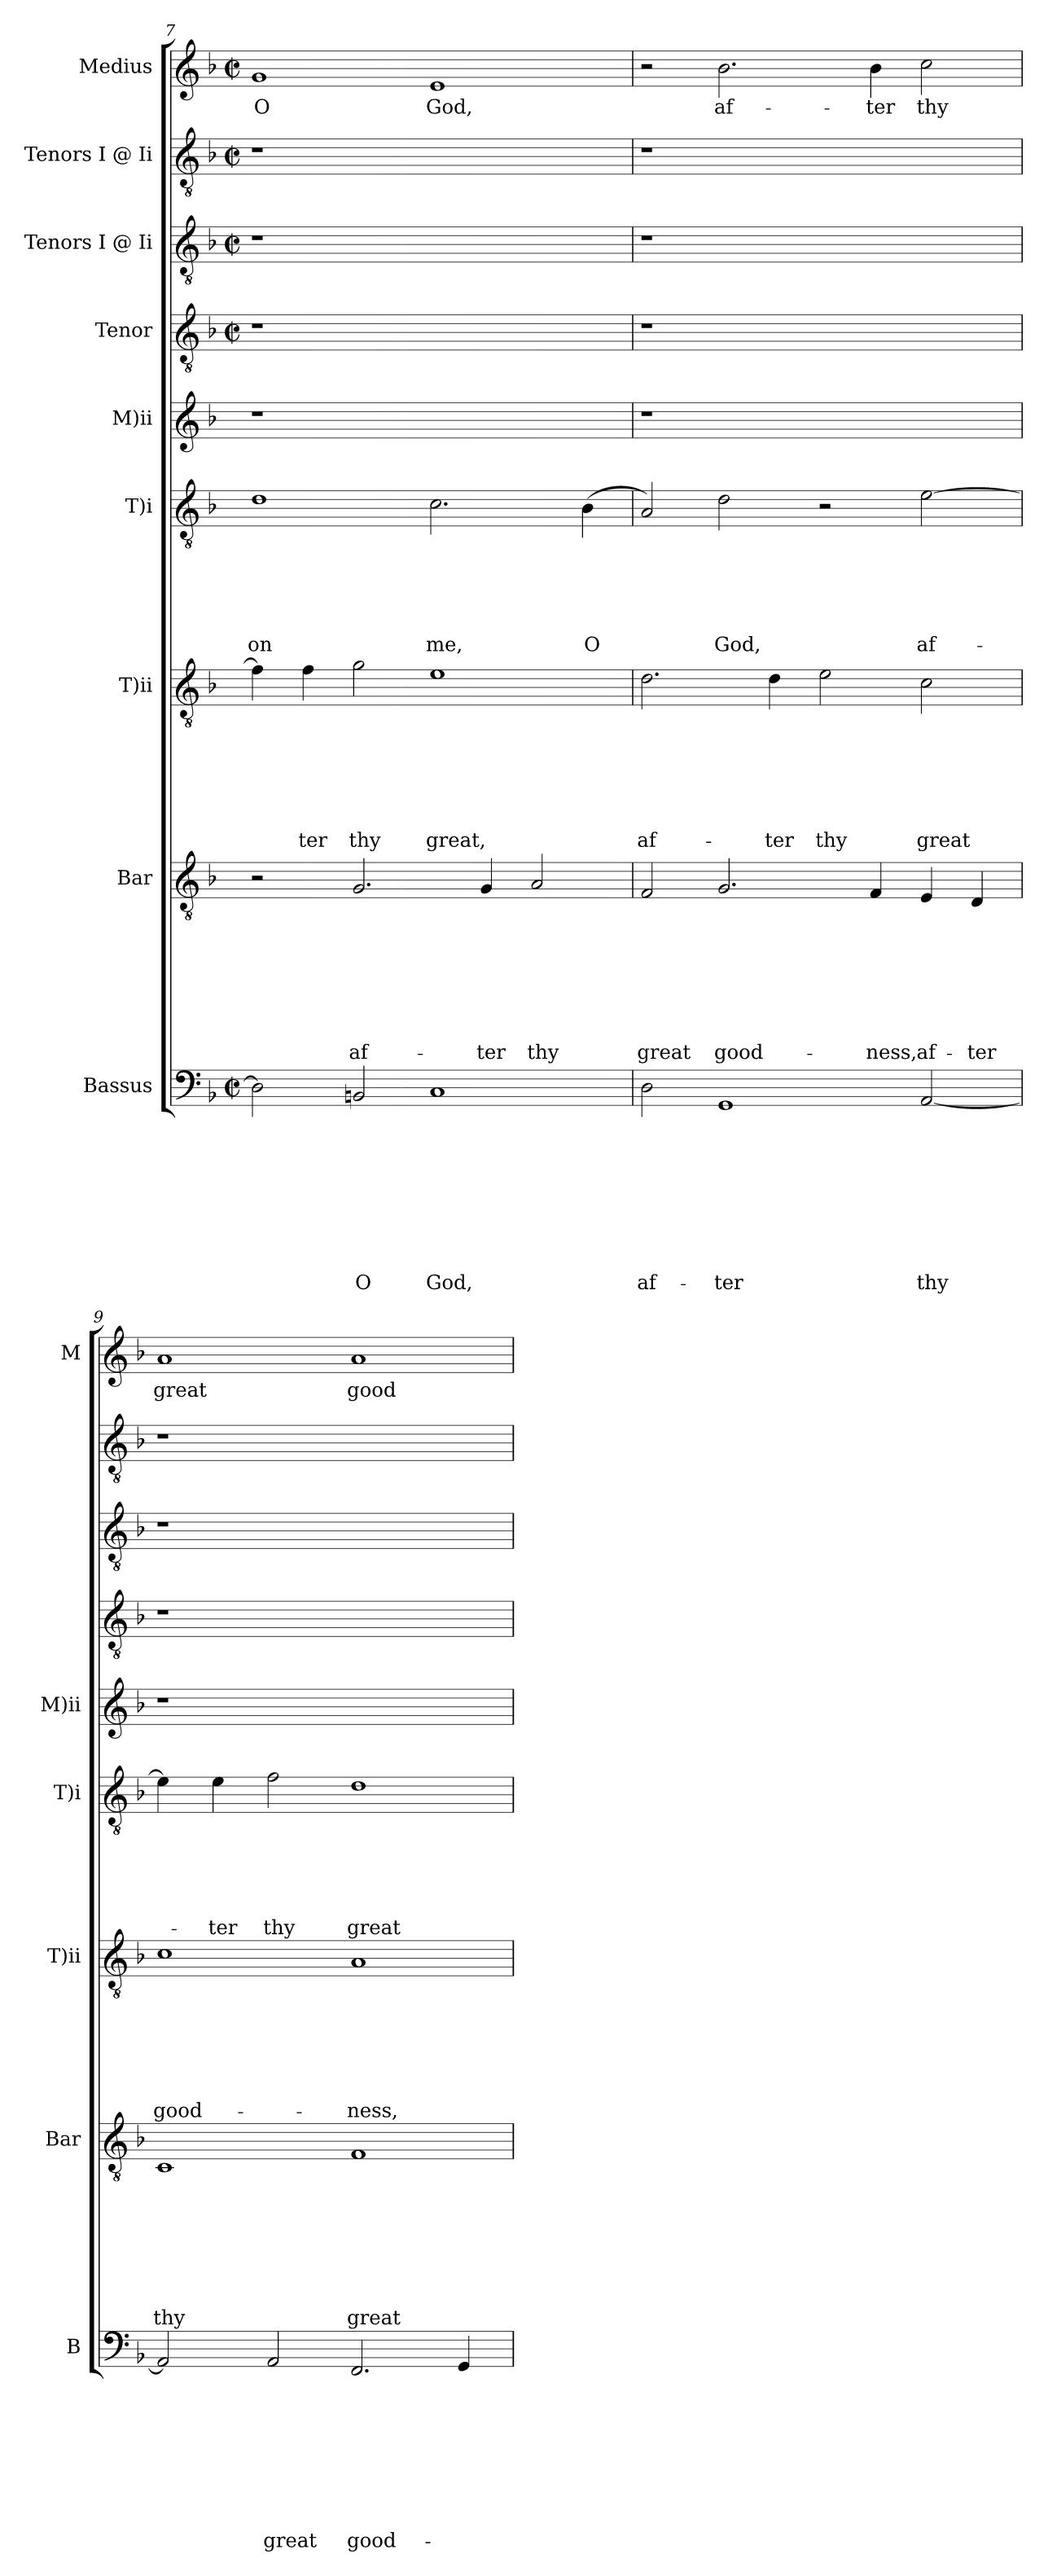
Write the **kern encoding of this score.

**kern	**text	**text	**text	**text	**text	**text	**text	**text	**text	**kern	**text	**text	**text	**text	**text	**text	**text	**text	**kern	**text	**text	**text	**text	**text	**text	**text	**kern	**text	**text	**text	**text	**text	**text	**kern	**kern	**kern	**kern	**kern	**text
*part9	*part9	*part9	*part9	*part9	*part9	*part9	*part9	*part9	*part9	*part8	*part8	*part8	*part8	*part8	*part8	*part8	*part8	*part8	*part7	*part7	*part7	*part7	*part7	*part7	*part7	*part7	*part6	*part6	*part6	*part6	*part6	*part6	*part6	*part5	*part4	*part3	*part2	*part1	*part1
*staff9	*staff9	*staff9	*staff9	*staff9	*staff9	*staff9	*staff9	*staff9	*staff9	*staff8	*staff8	*staff8	*staff8	*staff8	*staff8	*staff8	*staff8	*staff8	*staff7	*staff7	*staff7	*staff7	*staff7	*staff7	*staff7	*staff7	*staff6	*staff6	*staff6	*staff6	*staff6	*staff6	*staff6	*staff5	*staff4	*staff3	*staff2	*staff1	*staff1
*I"Bassus	*	*	*	*	*	*	*	*	*	*I"Bar	*	*	*	*	*	*	*	*	*I"T)ii	*	*	*	*	*	*	*	*I"T)i	*	*	*	*	*	*	*I"M)ii	*I"Tenor	*I"Tenors I @ Ii	*I"Tenors I @ Ii	*I"Medius	*
*I'B	*	*	*	*	*	*	*	*	*	*I'Bar	*	*	*	*	*	*	*	*	*I'T)ii	*	*	*	*	*	*	*	*I'T)i	*	*	*	*	*	*	*I'M)ii	*	*	*	*I'M	*
*clefF4	*	*	*	*	*	*	*	*	*	*clefGv2	*	*	*	*	*	*	*	*	*clefGv2	*	*	*	*	*	*	*	*clefGv2	*	*	*	*	*	*	*clefG2	*clefGv2	*clefGv2	*clefGv2	*clefG2	*
*k[b-]	*	*	*	*	*	*	*	*	*	*k[b-]	*	*	*	*	*	*	*	*	*k[b-]	*	*	*	*	*	*	*	*k[b-]	*	*	*	*	*	*	*k[b-]	*k[b-]	*k[b-]	*k[b-]	*k[b-]	*
*F:	*	*	*	*	*	*	*	*	*	*F:	*	*	*	*	*	*	*	*	*F:	*	*	*	*	*	*	*	*F:	*	*	*	*	*	*	*F:	*F:	*F:	*F:	*F:	*
*M2/2	*	*	*	*	*	*	*	*	*	*	*	*	*	*	*	*	*	*	*	*	*	*	*	*	*	*	*	*	*	*	*	*	*	*	*M2/2	*M2/2	*M2/2	*M2/2	*
*met(c|)	*	*	*	*	*	*	*	*	*	*	*	*	*	*	*	*	*	*	*	*	*	*	*	*	*	*	*	*	*	*	*	*	*	*	*met(c|)	*met(c|)	*met(c|)	*met(c|)	*
=7	=7	=7	=7	=7	=7	=7	=7	=7	=7	=7	=7	=7	=7	=7	=7	=7	=7	=7	=7	=7	=7	=7	=7	=7	=7	=7	=7	=7	=7	=7	=7	=7	=7	=7	=7	=7	=7	=7	=7
!	!	!	!	!	!	!	!	!	!	!	!	!	!	!	!	!	!	!	!	!	!	!	!	!	!	!	!	!	!	!	!	!	!LO:LY:b	!	!	!	!	!	!LO:LY:b
2D\]	.	.	.	.	.	.	.	.	.	2r	.	.	.	.	.	.	.	.	4f\]	.	.	.	.	.	.	.	1d	.	.	.	.	.	-on	1r	1r	1r	1r	1g	O
!	!	!	!	!	!	!	!	!	!	!	!	!	!	!	!	!	!	!	!	!	!	!	!	!	!	!LO:LY:b	!	!	!	!	!	!	!	!	!	!	!	!	!
.	.	.	.	.	.	.	.	.	.	.	.	.	.	.	.	.	.	.	4f\	.	.	.	.	.	.	-ter	.	.	.	.	.	.	.	.	.	.	.	.	.
!	!	!	!	!	!	!	!	!	!LO:LY:b	!	!	!	!	!	!	!	!	!LO:LY:b	!	!	!	!	!	!	!	!LO:LY:b	!	!	!	!	!	!	!	!	!	!	!	!	!
2BBn/	.	.	.	.	.	.	.	.	O	2.G/	.	.	.	.	.	.	.	af-	2g\	.	.	.	.	.	.	thy	.	.	.	.	.	.	.	.	.	.	.	.	.
!	!	!	!	!	!	!	!	!	!LO:LY:b	!	!	!	!	!	!	!	!	!	!	!	!	!	!	!	!	!LO:LY:b	!	!	!	!	!	!	!LO:LY:b	!	!	!	!	!	!LO:LY:b
1C	.	.	.	.	.	.	.	.	God,	.	.	.	.	.	.	.	.	.	1e	.	.	.	.	.	.	great,	2.c\	.	.	.	.	.	me,	1ryy	1ryy	1ryy	1ryy	1e	God,
!	!	!	!	!	!	!	!	!	!	!	!	!	!	!	!	!	!	!LO:LY:b	!	!	!	!	!	!	!	!	!	!	!	!	!	!	!	!	!	!	!	!	!
.	.	.	.	.	.	.	.	.	.	4G/	.	.	.	.	.	.	.	-ter	.	.	.	.	.	.	.	.	.	.	.	.	.	.	.	.	.	.	.	.	.
!	!	!	!	!	!	!	!	!	!	!	!	!	!	!	!	!	!	!LO:LY:b	!	!	!	!	!	!	!	!	!	!	!	!	!	!	!	!	!	!	!	!	!
.	.	.	.	.	.	.	.	.	.	2A/	.	.	.	.	.	.	.	thy	.	.	.	.	.	.	.	.	.	.	.	.	.	.	.	.	.	.	.	.	.
!	!	!	!	!	!	!	!	!	!	!	!	!	!	!	!	!	!	!	!	!	!	!	!	!	!	!	!	!	!	!	!	!	!LO:LY:b	!	!	!	!	!	!
.	.	.	.	.	.	.	.	.	.	.	.	.	.	.	.	.	.	.	.	.	.	.	.	.	.	.	(>4B-\	.	.	.	.	.	O	.	.	.	.	.	.
=8	=8	=8	=8	=8	=8	=8	=8	=8	=8	=8	=8	=8	=8	=8	=8	=8	=8	=8	=8	=8	=8	=8	=8	=8	=8	=8	=8	=8	=8	=8	=8	=8	=8	=8	=8	=8	=8	=8	=8
!	!	!	!	!	!	!	!	!	!LO:LY:b	!	!	!	!	!	!	!	!	!LO:LY:b	!	!	!	!	!	!	!	!LO:LY:b	!	!	!	!	!	!	!	!	!	!	!	!	!
2D\	.	.	.	.	.	.	.	.	af-	2F/	.	.	.	.	.	.	.	great	2.d\	.	.	.	.	.	.	af-	2A/)	.	.	.	.	.	.	1r	1r	1r	1r	2r	.
!	!	!	!	!	!	!	!	!	!LO:LY:b	!	!	!	!	!	!	!	!	!LO:LY:b	!	!	!	!	!	!	!	!	!	!	!	!	!	!	!LO:LY:b	!	!	!	!	!	!LO:LY:b
1GG	.	.	.	.	.	.	.	.	-ter	2.G/	.	.	.	.	.	.	.	good-	.	.	.	.	.	.	.	.	2d\	.	.	.	.	.	God,	.	.	.	.	2.b-\	af-
!	!	!	!	!	!	!	!	!	!	!	!	!	!	!	!	!	!	!	!	!	!	!	!	!	!	!LO:LY:b	!	!	!	!	!	!	!	!	!	!	!	!	!
.	.	.	.	.	.	.	.	.	.	.	.	.	.	.	.	.	.	.	4d\	.	.	.	.	.	.	-ter	.	.	.	.	.	.	.	.	.	.	.	.	.
!	!	!	!	!	!	!	!	!	!	!	!	!	!	!	!	!	!	!	!	!	!	!	!	!	!	!LO:LY:b	!	!	!	!	!	!	!	!	!	!	!	!	!
.	.	.	.	.	.	.	.	.	.	.	.	.	.	.	.	.	.	.	2e\	.	.	.	.	.	.	thy	2r	.	.	.	.	.	.	1ryy	1ryy	1ryy	1ryy	.	.
!	!	!	!	!	!	!	!	!	!	!	!	!	!	!	!	!	!	!LO:LY:b	!	!	!	!	!	!	!	!	!	!	!	!	!	!	!	!	!	!	!	!	!LO:LY:b
.	.	.	.	.	.	.	.	.	.	4F/	.	.	.	.	.	.	.	-ness,	.	.	.	.	.	.	.	.	.	.	.	.	.	.	.	.	.	.	.	4b-\	-ter
!	!	!	!	!	!	!	!	!	!LO:LY:b	!	!	!	!	!	!	!	!	!LO:LY:b	!	!	!	!	!	!	!	!LO:LY:b	!	!	!	!	!	!	!LO:LY:b	!	!	!	!	!	!LO:LY:b
[<2AA/	.	.	.	.	.	.	.	.	thy	4E/	.	.	.	.	.	.	.	af-	2c\	.	.	.	.	.	.	great	[>2e\	.	.	.	.	.	af-	.	.	.	.	2cc\	thy
!	!	!	!	!	!	!	!	!	!	!	!	!	!	!	!	!	!	!LO:LY:b:rj	!	!	!	!	!	!	!	!	!	!	!	!	!	!	!	!	!	!	!	!	!
.	.	.	.	.	.	.	.	.	.	4D/	.	.	.	.	.	.	.	-ter	.	.	.	.	.	.	.	.	.	.	.	.	.	.	.	.	.	.	.	.	.
=9	=9	=9	=9	=9	=9	=9	=9	=9	=9	=9	=9	=9	=9	=9	=9	=9	=9	=9	=9	=9	=9	=9	=9	=9	=9	=9	=9	=9	=9	=9	=9	=9	=9	=9	=9	=9	=9	=9	=9
!	!	!	!	!	!	!	!	!	!	!	!	!	!	!	!	!	!	!LO:LY:b	!	!	!	!	!	!	!	!LO:LY:b	!	!	!	!	!	!	!	!	!	!	!	!	!LO:LY:b
2AA/]	.	.	.	.	.	.	.	.	.	1C	.	.	.	.	.	.	.	thy	1c	.	.	.	.	.	.	good-	4e\]	.	.	.	.	.	.	1r	1r	1r	1r	1a	great
!	!	!	!	!	!	!	!	!	!	!	!	!	!	!	!	!	!	!	!	!	!	!	!	!	!	!	!	!	!	!	!	!	!LO:LY:b	!	!	!	!	!	!
.	.	.	.	.	.	.	.	.	.	.	.	.	.	.	.	.	.	.	.	.	.	.	.	.	.	.	4e\	.	.	.	.	.	-ter	.	.	.	.	.	.
!	!	!	!	!	!	!	!	!	!LO:LY:b	!	!	!	!	!	!	!	!	!	!	!	!	!	!	!	!	!	!	!	!	!	!	!	!LO:LY:b	!	!	!	!	!	!
2AA/	.	.	.	.	.	.	.	.	great	.	.	.	.	.	.	.	.	.	.	.	.	.	.	.	.	.	2f\	.	.	.	.	.	thy	.	.	.	.	.	.
!	!	!	!	!	!	!	!	!	!LO:LY:b	!	!	!	!	!	!	!	!	!LO:LY:b	!	!	!	!	!	!	!	!LO:LY:b	!	!	!	!	!	!	!LO:LY:b	!	!	!	!	!	!LO:LY:b
2.FF/	.	.	.	.	.	.	.	.	good-	1F	.	.	.	.	.	.	.	great	1A	.	.	.	.	.	.	-ness,	1d	.	.	.	.	.	great	1ryy	1ryy	1ryy	1ryy	1a	good-
4GG/	.	.	.	.	.	.	.	.	.	.	.	.	.	.	.	.	.	.	.	.	.	.	.	.	.	.	.	.	.	.	.	.	.	.	.	.	.	.	.
=	=	=	=	=	=	=	=	=	=	=	=	=	=	=	=	=	=	=	=	=	=	=	=	=	=	=	=	=	=	=	=	=	=	=	=	=	=	=	=
*-	*-	*-	*-	*-	*-	*-	*-	*-	*-	*-	*-	*-	*-	*-	*-	*-	*-	*-	*-	*-	*-	*-	*-	*-	*-	*-	*-	*-	*-	*-	*-	*-	*-	*-	*-	*-	*-	*-	*-
